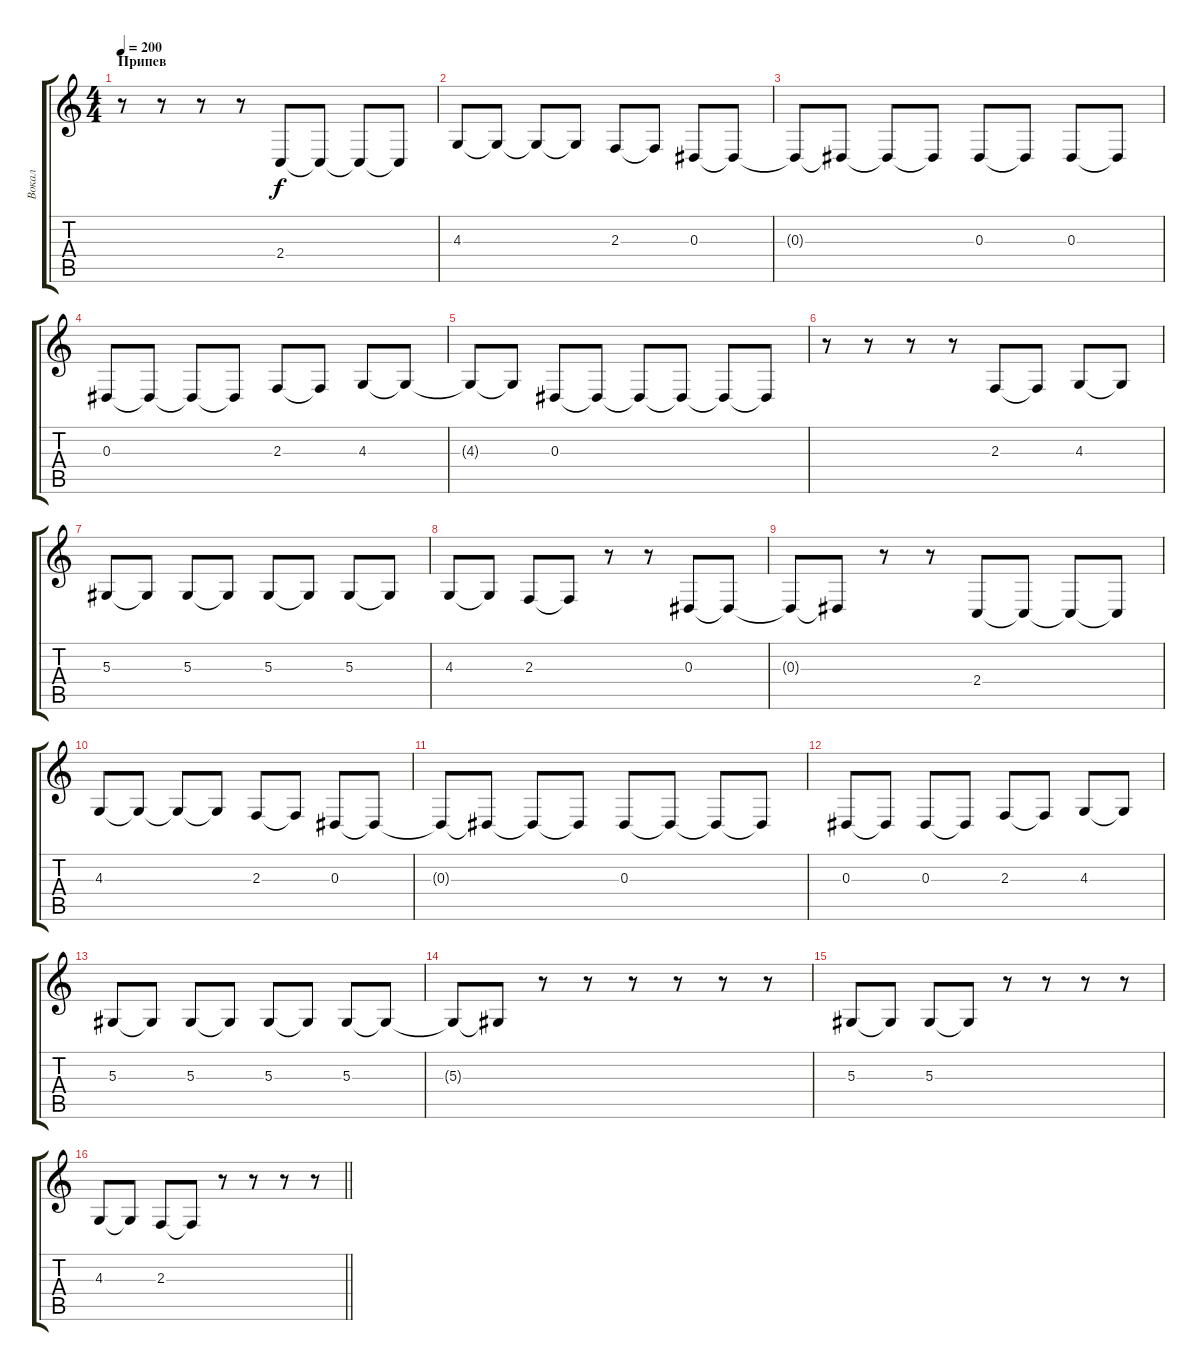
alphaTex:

\track ("Вокал" "Вокал") {instrument baritonesax}
\staff {score tabs}
\tuning (C4 G3 Eb3 Bb2 F2 C2) {hide}
\ts (4 4)
\section ("" "Припев")
\tempo 200
\clef g2
\ks c
r.8{dy f} r.8 r.8 r.8 2.4.8 2.4{t}.8 2.4{t}.8 2.4{t}.8 |
4.3.8 4.3{t}.8 4.3{t}.8 4.3{t}.8 2.3.8 2.3{t}.8 0.3.8 0.3{t}.8 |
0.3{t}.8 0.3{t}.8 0.3{t}.8 0.3{t}.8 0.3.8 0.3{t}.8 0.3.8 0.3{t}.8 |
0.3.8 0.3{t}.8 0.3{t}.8 0.3{t}.8 2.3.8 2.3{t}.8 4.3.8 4.3{t}.8 |
4.3{t}.8 4.3{t}.8 0.3.8 0.3{t}.8 0.3{t}.8 0.3{t}.8 0.3{t}.8 0.3{t}.8 |
r.8 r.8 r.8 r.8 2.3.8 2.3{t}.8 4.3.8 4.3{t}.8 |
5.3.8 5.3{t}.8 5.3.8 5.3{t}.8 5.3.8 5.3{t}.8 5.3.8 5.3{t}.8 |
4.3.8 4.3{t}.8 2.3.8 2.3{t}.8 r.8 r.8 0.3.8 0.3{t}.8 |
0.3{t}.8 0.3{t}.8 r.8 r.8 2.4.8 2.4{t}.8 2.4{t}.8 2.4{t}.8 |
4.3.8 4.3{t}.8 4.3{t}.8 4.3{t}.8 2.3.8 2.3{t}.8 0.3.8 0.3{t}.8 |
0.3{t}.8 0.3{t}.8 0.3{t}.8 0.3{t}.8 0.3.8 0.3{t}.8 0.3{t}.8 0.3{t}.8 |
0.3.8 0.3{t}.8 0.3.8 0.3{t}.8 2.3.8 2.3{t}.8 4.3.8 4.3{t}.8 |
5.3.8 5.3{t}.8 5.3.8 5.3{t}.8 5.3.8 5.3{t}.8 5.3.8 5.3{t}.8 |
5.3{t}.8 5.3{t}.8 r.8 r.8 r.8 r.8 r.8 r.8 |
5.3.8 5.3{t}.8 5.3.8 5.3{t}.8 r.8 r.8 r.8 r.8 |
\barLineRight lightlight
4.3.8 4.3{t}.8 2.3.8 2.3{t}.8 r.8 r.8 r.8 r.8
